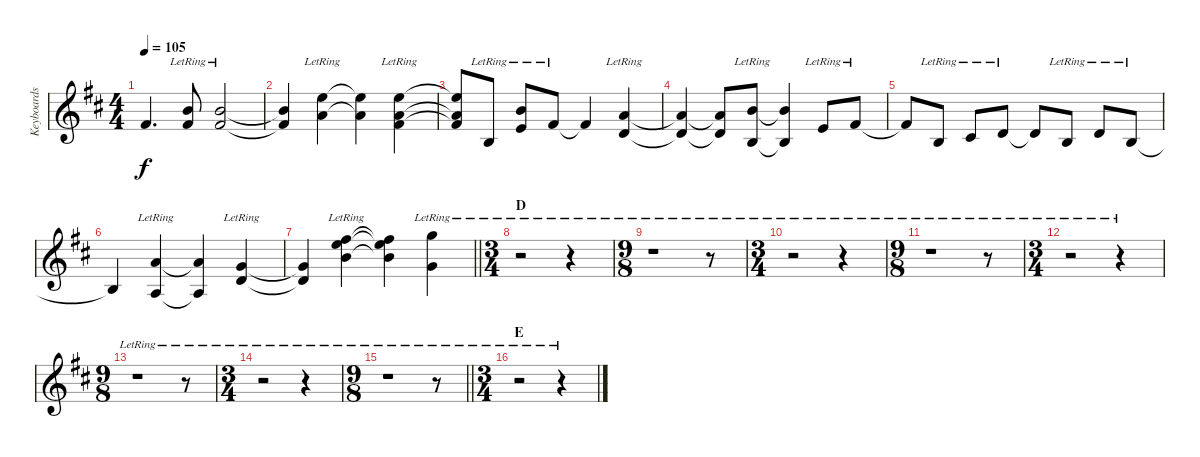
\track ("Keyboards (high register)" "Keyboards ") {instrument acousticgrandpiano}
\staff {score}
\tuning (E4 B3 G3 D3 A2 E2 B1) {hide}
\ts (4 4)
\tempo 105
\clef g2
\ks bminor
7.2{t}.4{d dy f} (7.1{lr} 7.2{lr}).8 (7.1{lr} 7.2{lr}).2 |
(7.1{t} 7.2{t}).4 (12.1{lr} 14.3{lr}).4 (12.1{t} 14.3{t}).4 (12.1{lr} 14.3{lr} 16.4{lr}).4 |
(12.1{t} 14.3{t} 16.4{t}).8 9.4{lr}.8 (12.2{lr} 9.3{lr}).8 11.3{lr}.8 11.3{t}.4 (14.3{lr} 12.4{lr}).4 |
(14.3{t} 12.4{t}).4 (14.3{t} 12.4{t}).8 (16.3{lr} 9.4{lr}).8 (16.3{t} 9.4{t}).4 9.3{lr}.8 7.2{lr}.8 |
7.2{t}.8 9.4{lr}.8 6.3{lr}.8 3.2{lr}.8 3.2{t}.8 9.4{lr}.8 7.3{lr}.8 0.2{lr}.8 |
0.2{t}.4 (14.3{lr} 7.4{lr}).4 (14.3{t} 7.4{t}).4 (12.3{lr} 12.4{lr}).4 |
\barLineRight lightlight
(12.3{t} 12.4{t}).4 (14.1{lr} 17.2{lr} 16.3{lr}).4 (14.1{t} 17.2{t} 16.3{t}).4 (15.1{lr} 12.3{lr}).4 |
\ts (3 4)
\section ("" "D")
r.2 r.4 |
\ts (9 8)
r.1 r.8 |
\ts (3 4)
r.2 r.4 |
\ts (9 8)
r.1 r.8 |
\ts (3 4)
r.2 r.4 |
\ts (9 8)
r.1 r.8 |
\ts (3 4)
r.2 r.4 |
\ts (9 8)
\barLineRight lightlight
r.1 r.8 |
\ts (3 4)
\section ("" "E")
r.2 r.4
